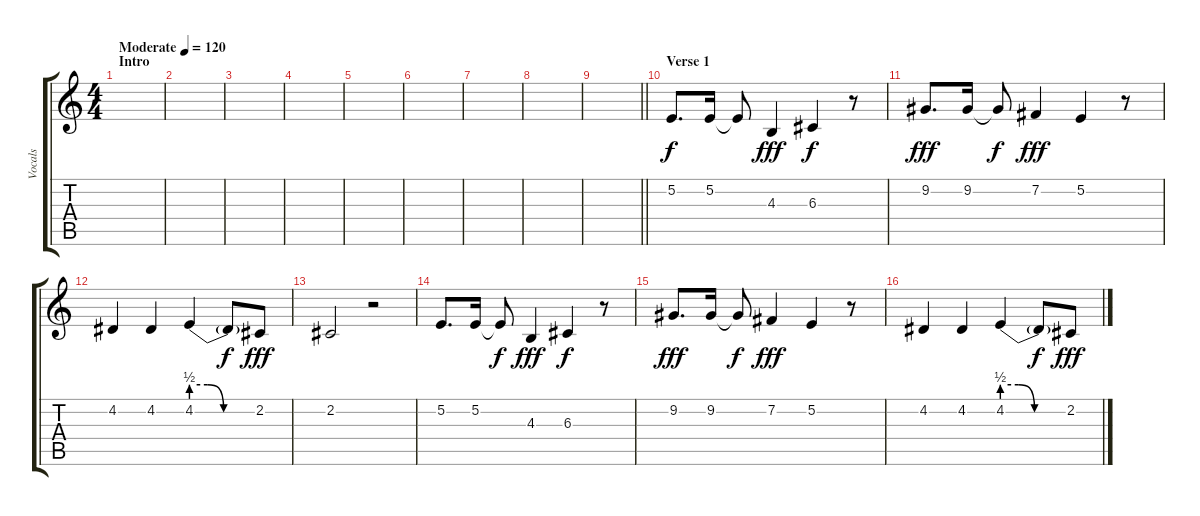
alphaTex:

\track ("Vocals" "Vocals") {instrument lead2sawtooth}
\staff {score tabs}
\tuning (E4 B3 G3 D3 A2 E2) {hide}
\ts (4 4)
\section ("" "Intro")
\tempo (120 "Moderate")
\clef g2
\ks c
|
|
|
|
|
|
|
|
\barLineRight lightlight
|
\section ("" "Verse 1")
5.2.8{d} 5.2.16 5.2{t}.8{dy f} 4.3.4{dy fff} 6.3.4{dy f} r.8 |
9.2.8{d dy fff} 9.2.16 9.2{t}.8{dy f} 7.2.4{dy fff} 5.2.4 r.8 |
4.2.4 4.2.4 4.2{be (custom 0 2 15 2 30 0 60 0)}.4 4.2{t}.8{dy f} 2.2.8{dy fff} |
2.2.2 r.2 |
5.2.8{d} 5.2.16 5.2{t}.8{dy f} 4.3.4{dy fff} 6.3.4{dy f} r.8 |
9.2.8{d dy fff} 9.2.16 9.2{t}.8{dy f} 7.2.4{dy fff} 5.2.4 r.8 |
4.2.4 4.2.4 4.2{be (custom 0 2 15 2 30 0 60 0)}.4 4.2{t}.8{dy f} 2.2.8{dy fff}
